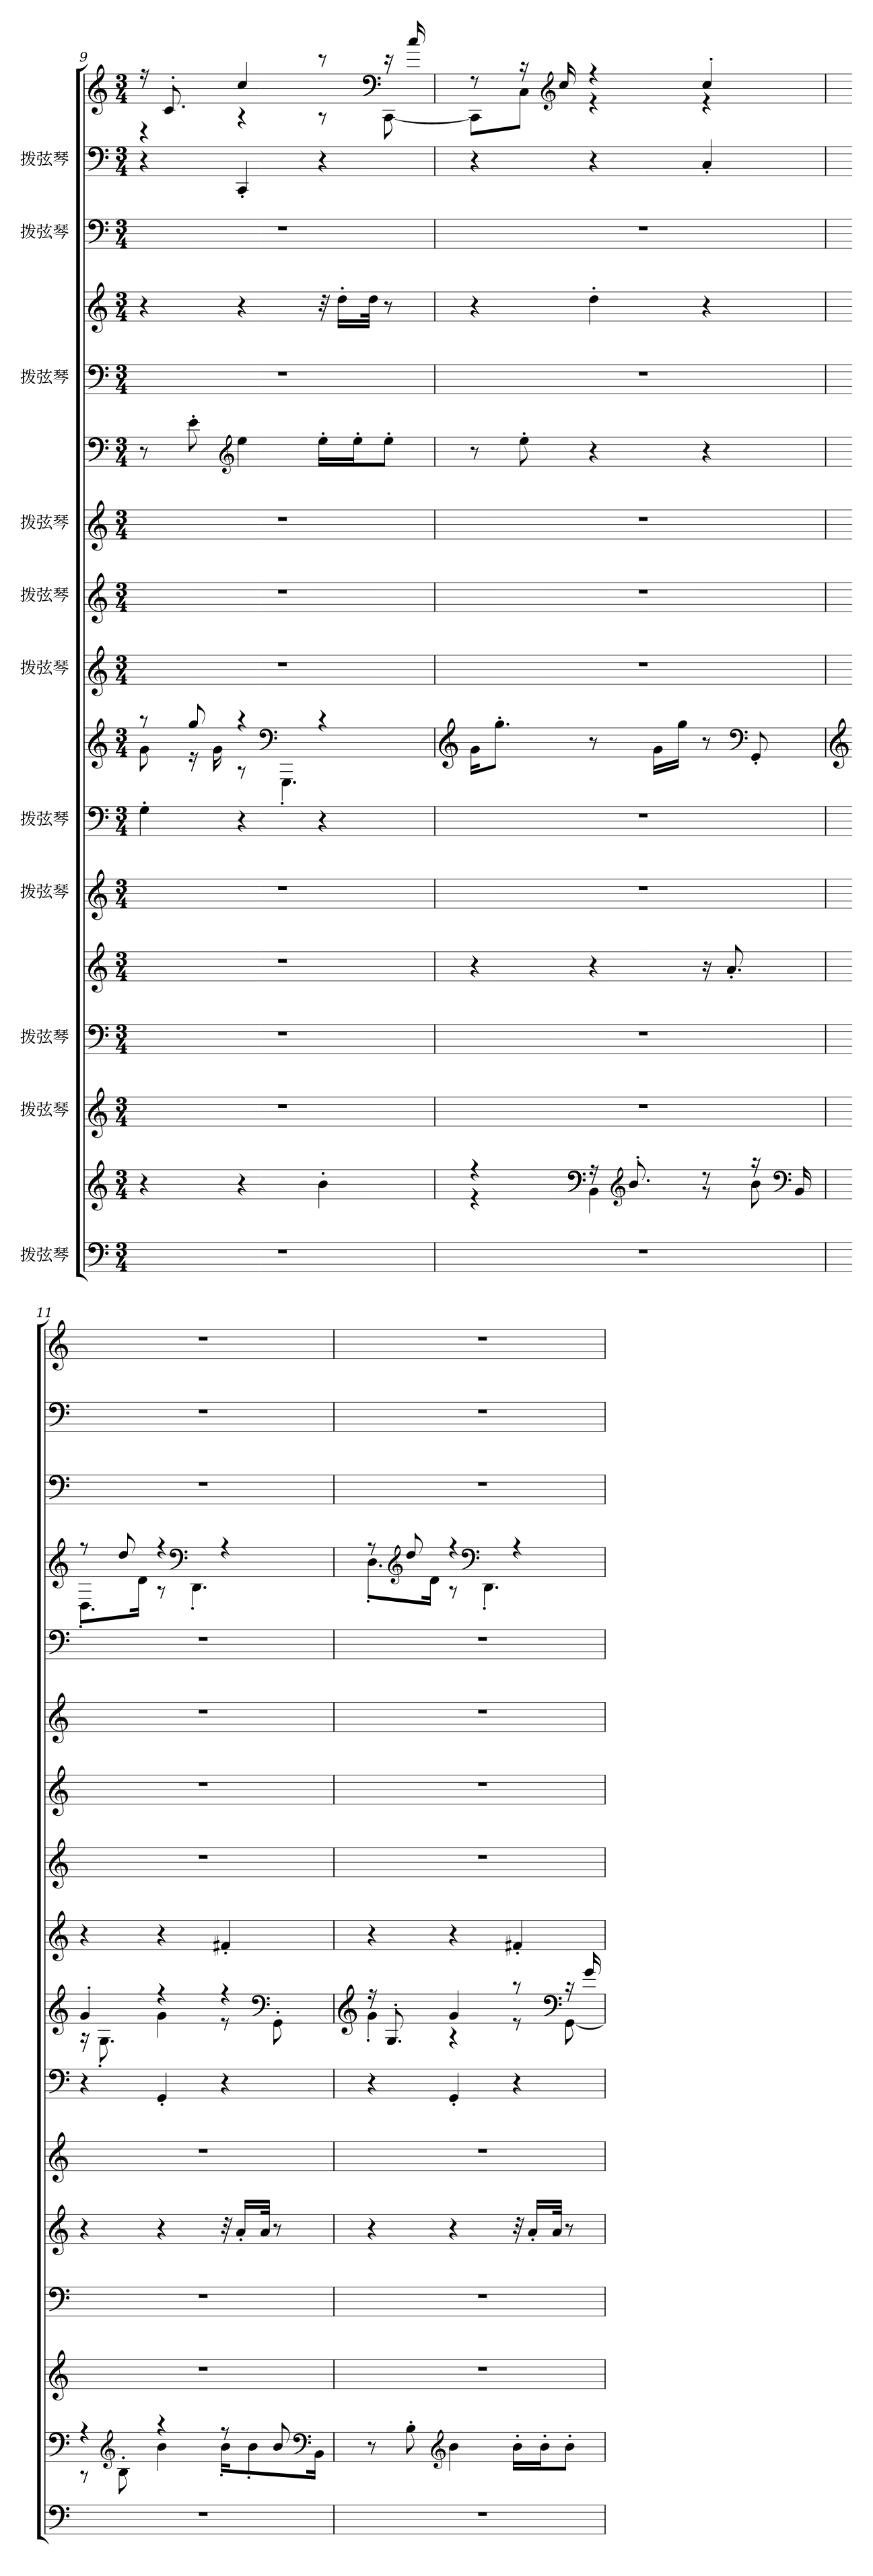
**kern	**kern	**kern	**kern	**kern	**kern	**kern	**kern	**kern	**kern	**kern	**kern	**kern	**kern	**kern	**kern	**kern
*part11	*part11	*part10	*part9	*part9	*part8	*part7	*part7	*part6	*part5	*part4	*part4	*part3	*part3	*part2	*part1	*part1
*staff17	*staff16	*staff15	*staff14	*staff13	*staff12	*staff11	*staff10	*staff9	*staff8	*staff7	*staff6	*staff5	*staff4	*staff3	*staff2	*staff1
*I"拨弦琴	*	*I"拨弦琴	*I"拨弦琴	*	*I"拨弦琴	*I"拨弦琴	*	*I"拨弦琴	*I"拨弦琴	*I"拨弦琴	*	*I"拨弦琴	*	*I"拨弦琴	*I"拨弦琴	*
*clefF4	*clefG2	*clefG2	*clefF4	*clefG2	*clefG2	*clefF4	*clefG2	*clefG2	*clefG2	*clefG2	*clefF4	*clefF4	*clefG2	*clefF4	*clefF4	*clefG2
*k[]	*k[]	*k[]	*k[]	*k[]	*k[]	*k[]	*k[]	*k[]	*k[]	*k[]	*k[]	*k[]	*k[]	*k[]	*k[]	*k[]
*M3/4	*M3/4	*M3/4	*M3/4	*M3/4	*M3/4	*M3/4	*M3/4	*M3/4	*M3/4	*M3/4	*M3/4	*M3/4	*M3/4	*M3/4	*M3/4	*M3/4
=9	=9	=9	=9	=9	=9	=9	=9	=9	=9	=9	=9	=9	=9	=9	=9	=9
*	*	*	*	*	*	*	*^	*	*	*	*	*	*	*	*	*^
2.r	4r	2.r	2.r	2.r	2.r	4G'\	8r	8g\	2.r	2.r	2.r	8r	2.r	4r	2.r	4r	16r	4r
.	.	.	.	.	.	.	.	.	.	.	.	.	.	.	.	.	8.c'/	.
.	.	.	.	.	.	.	8gg/	16r	.	.	.	8e'\	.	.	.	.	.	.
.	.	.	.	.	.	.	.	16g\	.	.	.	.	.	.	.	.	.	.
*	*	*	*	*	*	*	*	*	*	*	*	*clefG2	*	*	*	*	*	*
.	4r	.	.	.	.	4r	4r	8r	.	.	.	4ee\	.	4r	.	4CC'/	4cc/	4r
*	*	*	*	*	*	*	*clefF4	*	*	*	*	*	*	*	*	*	*	*
.	.	.	.	.	.	.	.	4.GGG'\	.	.	.	.	.	.	.	.	.	.
.	4b'\	.	.	.	.	4r	4r	.	.	.	.	16ee'\LL	.	32r	.	4r	8r	8r
.	.	.	.	.	.	.	.	.	.	.	.	.	.	16dd'\LL	.	.	.	.
.	.	.	.	.	.	.	.	.	.	.	.	16ee'\J	.	.	.	.	.	.
.	.	.	.	.	.	.	.	.	.	.	.	.	.	32dd\JJk	.	.	.	.
*	*	*	*	*	*	*	*	*	*	*	*	*	*	*	*	*	*clefF4	*
.	.	.	.	.	.	.	.	.	.	.	.	8ee'\J	.	8r	.	.	16r	[8CC\
.	.	.	.	.	.	.	.	.	.	.	.	.	.	.	.	.	16cc/	.
*	*	*	*	*	*	*	*v	*v	*	*	*	*	*	*	*	*	*	*
!!LO:PB:g=z	!!
=10	=10	=10	=10	=10	=10	=10	=10	=10	=10	=10	=10	=10	=10	=10	=10	=10	=10
*	*	*	*	*	*	*	*clefG2	*	*	*	*	*	*	*	*	*	*
*	*^	*	*	*	*	*	*	*	*	*	*	*	*	*	*	*	*
2.r	4r	4r	2.r	2.r	4r	2.r	2.r	16g\KL	2.r	2.r	2.r	8r	2.r	4r	2.r	4r	8r	8CC\L]
.	.	.	.	.	.	.	.	8.gg'\J	.	.	.	.	.	.	.	.	.	.
.	.	.	.	.	.	.	.	.	.	.	.	8ee'\	.	.	.	.	16r	8C\J
*	*	*	*	*	*	*	*	*	*	*	*	*	*	*	*	*	*clefG2	*
.	.	.	.	.	.	.	.	.	.	.	.	.	.	.	.	.	16cc/	.
*	*clefF4	*	*	*	*	*	*	*	*	*	*	*	*	*	*	*	*	*
.	16r	4BB\	.	.	4r	.	.	8r	.	.	.	4r	.	4dd'\	.	4r	4r	4r
*	*clefG2	*	*	*	*	*	*	*	*	*	*	*	*	*	*	*	*	*
.	8.b'/	.	.	.	.	.	.	.	.	.	.	.	.	.	.	.	.	.
.	.	.	.	.	.	.	.	16g\LL	.	.	.	.	.	.	.	.	.	.
.	.	.	.	.	.	.	.	16gg\JJ	.	.	.	.	.	.	.	.	.	.
.	8r	8r	.	.	16r	.	.	8r	.	.	.	4r	.	4r	.	4C'/	4cc'/	4r
.	.	.	.	.	8.a'/	.	.	.	.	.	.	.	.	.	.	.	.	.
*	*	*	*	*	*	*	*	*clefF4	*	*	*	*	*	*	*	*	*	*
.	16r	8b\	.	.	.	.	.	8GG'/	.	.	.	.	.	.	.	.	.	.
*	*clefF4	*	*	*	*	*	*	*	*	*	*	*	*	*	*	*	*	*
.	16BB/	.	.	.	.	.	.	.	.	.	.	.	.	.	.	.	.	.
*	*	*	*	*	*	*	*	*	*	*	*	*	*	*	*	*	*v	*v
=11	=11	=11	=11	=11	=11	=11	=11	=11	=11	=11	=11	=11	=11	=11	=11	=11	=11
*	*	*	*	*	*	*	*	*clefG2	*	*	*	*	*	*	*	*	*
*	*	*	*	*	*	*	*	*^	*	*	*	*	*	*^	*	*	*
2.r	4r	8r	2.r	2.r	4r	2.r	4r	4g'/	16r	4r	2.r	2.r	2.r	2.r	8r	8.D'\L	2.r	2.r	2.r
.	.	.	.	.	.	.	.	.	8.G'\	.	.	.	.	.	.	.	.	.	.
*	*clefG2	*	*	*	*	*	*	*	*	*	*	*	*	*	*	*	*	*	*
.	.	8B'\	.	.	.	.	.	.	.	.	.	.	.	.	8dd/	.	.	.	.
.	.	.	.	.	.	.	.	.	.	.	.	.	.	.	.	16d\Jk	.	.	.
.	4r	4b\	.	.	4r	.	4GG'/	4r	4g\	4r	.	.	.	.	4r	8r	.	.	.
*	*	*	*	*	*	*	*	*	*	*	*	*	*	*	*clefF4	*	*	*	*
.	.	.	.	.	.	.	.	.	.	.	.	.	.	.	.	4.DD'\	.	.	.
.	8r	16b'\KL	.	.	32r	.	4r	4r	8r	4f#X'/	.	.	.	.	4r	.	.	.	.
.	.	.	.	.	16a'/LL	.	.	.	.	.	.	.	.	.	.	.	.	.	.
.	.	8b'\	.	.	.	.	.	.	.	.	.	.	.	.	.	.	.	.	.
.	.	.	.	.	32a/JJk	.	.	.	.	.	.	.	.	.	.	.	.	.	.
*	*	*	*	*	*	*	*	*clefF4	*	*	*	*	*	*	*	*	*	*	*
.	8b/	.	.	.	8r	.	.	.	8GG'\	.	.	.	.	.	.	.	.	.	.
*	*clefF4	*	*	*	*	*	*	*	*	*	*	*	*	*	*	*	*	*	*
.	.	16BB\Jk	.	.	.	.	.	.	.	.	.	.	.	.	.	.	.	.	.
*	*v	*v	*	*	*	*	*	*	*	*	*	*	*	*	*	*	*	*	*
!!LO:PB:g=z
=12	=12	=12	=12	=12	=12	=12	=12	=12	=12	=12	=12	=12	=12	=12	=12	=12	=12	=12
*	*	*	*	*	*	*	*clefG2	*	*	*	*	*	*	*	*	*	*	*
2.r	8r	2.r	2.r	4r	2.r	4r	16r	4g'\	4r	2.r	2.r	2.r	2.r	8r	8.D'\L	2.r	2.r	2.r
.	.	.	.	.	.	.	8.G'/	.	.	.	.	.	.	.	.	.	.	.
*	*	*	*	*	*	*	*	*	*	*	*	*	*	*clefG2	*	*	*	*
.	8B'\	.	.	.	.	.	.	.	.	.	.	.	.	8dd/	.	.	.	.
.	.	.	.	.	.	.	.	.	.	.	.	.	.	.	16d\Jk	.	.	.
*	*clefG2	*	*	*	*	*	*	*	*	*	*	*	*	*	*	*	*	*
.	4b\	.	.	4r	.	4GG'/	4g/	4r	4r	.	.	.	.	4r	8r	.	.	.
*	*	*	*	*	*	*	*	*	*	*	*	*	*	*clefF4	*	*	*	*
.	.	.	.	.	.	.	.	.	.	.	.	.	.	.	4.DD'\	.	.	.
.	16b'\LL	.	.	32r	.	4r	8r	8r	4f#X'/	.	.	.	.	4r	.	.	.	.
.	.	.	.	16a'/LL	.	.	.	.	.	.	.	.	.	.	.	.	.	.
.	16b'\J	.	.	.	.	.	.	.	.	.	.	.	.	.	.	.	.	.
.	.	.	.	32a/JJk	.	.	.	.	.	.	.	.	.	.	.	.	.	.
*	*	*	*	*	*	*	*clefF4	*	*	*	*	*	*	*	*	*	*	*
.	8b'\J	.	.	8r	.	.	16r	[8GG\	.	.	.	.	.	.	.	.	.	.
.	.	.	.	.	.	.	16g/	.	.	.	.	.	.	.	.	.	.	.
*	*	*	*	*	*	*	*v	*v	*	*	*	*	*	*v	*v	*	*	*
=	=	=	=	=	=	=	=	=	=	=	=	=	=	=	=	=
*-	*-	*-	*-	*-	*-	*-	*-	*-	*-	*-	*-	*-	*-	*-	*-	*-
